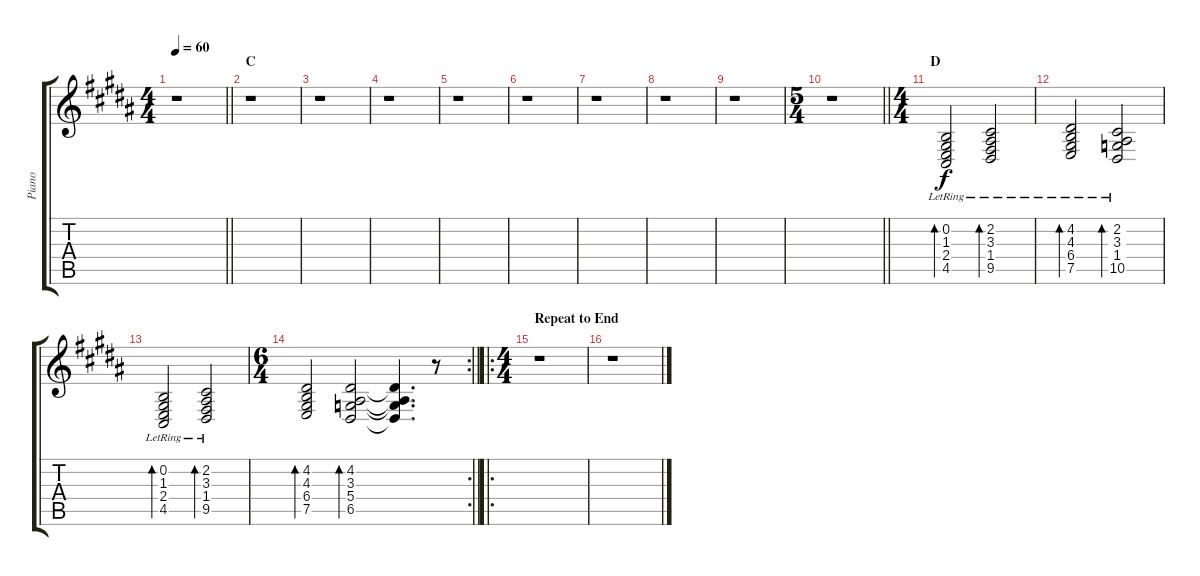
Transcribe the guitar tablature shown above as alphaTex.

\track ("Piano" "Piano") {instrument acousticgrandpiano}
\staff {score tabs}
\tuning (E4 B3 G3 D3 A2 E2) {hide}
\ts (4 4)
\tempo 60
\clef g2
\barLineRight lightlight
\ks b
r.1{dy f} |
\section ("" "C")
r.1 |
r.1 |
r.1 |
r.1 |
r.1 |
r.1 |
r.1 |
r.1 |
\ts (5 4)
\barLineRight lightlight
r.1 |
\ts (4 4)
\section ("" "D")
(0.2{lr} 1.3{lr} 2.4{lr} 4.5{lr}).2{bd 60} (2.2{lr} 3.3{lr} 1.4{lr} 9.5{lr}).2{bd 60} |
(4.2{lr} 4.3{lr} 6.4{lr} 7.5{lr}).2{bd 60} (2.2{lr} 3.3{lr} 1.4{lr} 10.5{lr}).2{bd 60} |
(0.2{lr} 1.3{lr} 2.4{lr} 4.5{lr}).2{bd 60} (2.2{lr} 3.3{lr} 1.4{lr} 9.5{lr}).2{bd 60} |
\rc 2
\ts (6 4)
\barLineRight lightlight
(4.2 4.3 6.4 7.5).2{bd 60} (4.2 3.3 5.4 6.5).2{bd 60} (4.2{t} 3.3{t} 5.4{t} 6.5{t}).4{d} r.8 |
\ro
\ts (4 4)
\section ("" "Repeat to End")
r.1 |
r.1
